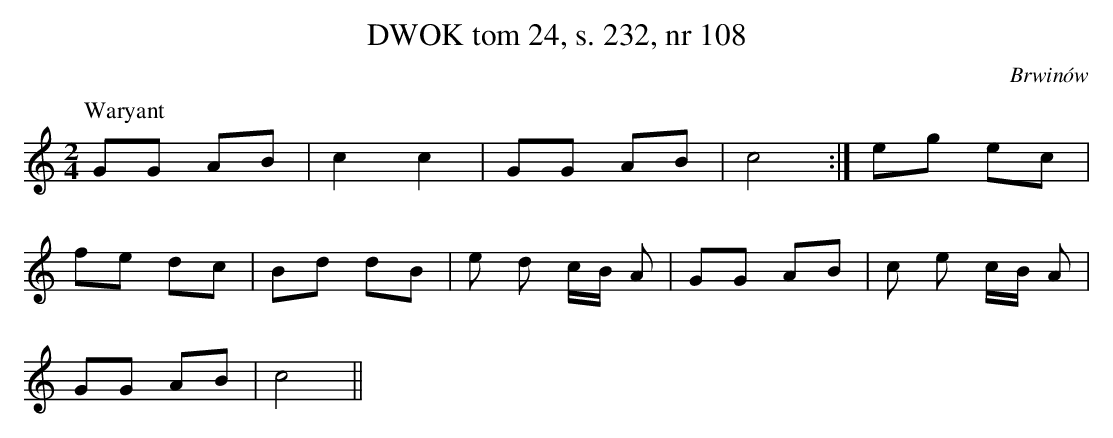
X:1
T: DWOK tom 24, s. 232, nr 108
O: Brwinów
L: 1/16
M: 2/4
K: C
P: Waryant
G2G2 A2B2 | c4 c4 | G2G2 A2B2 | c8 :| e2g2 e2c2 |
f2e2 d2c2 | B2d2 d2B2 | e2 d2 cB A2 | G2G2 A2B2 | c2 e2 cB A2 |
G2G2 A2B2 | c8 ||
